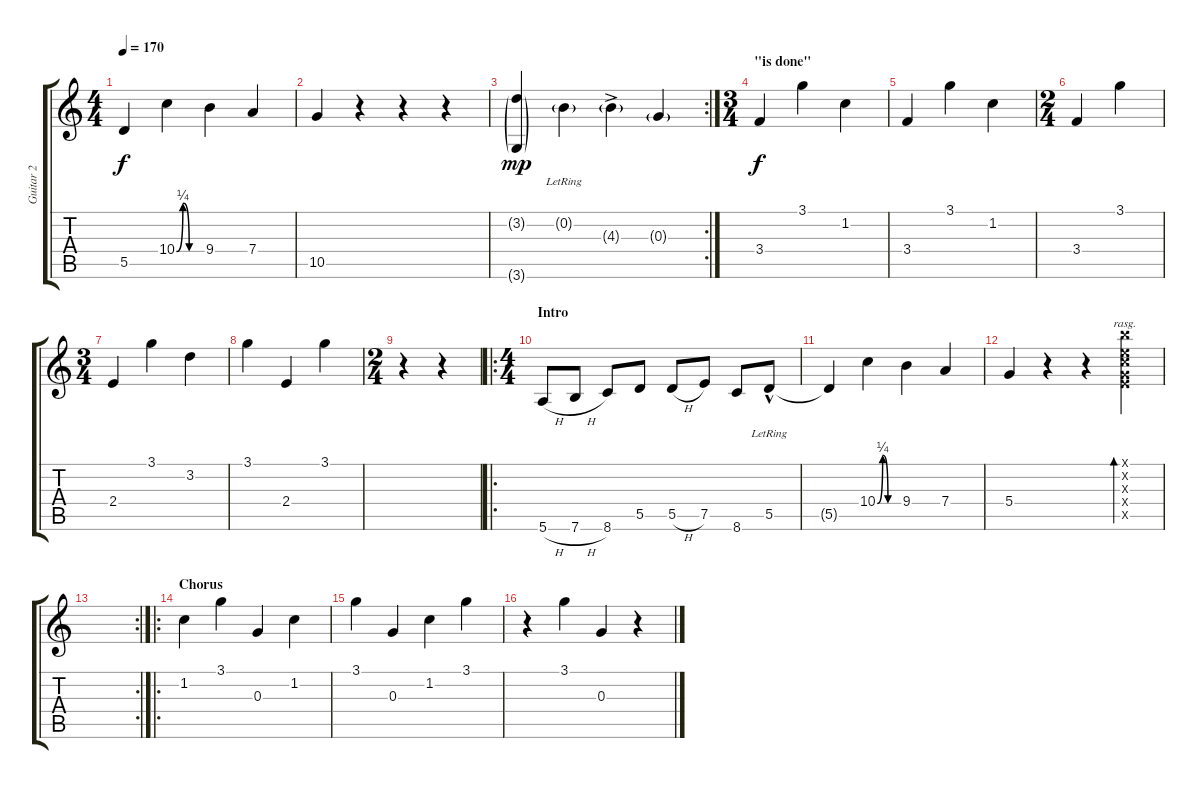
\track ("Guitar 2" "Guitar 2") {instrument acousticguitarsteel}
\staff {score tabs}
\tuning (E4 B3 G3 D3 A2 E2) {hide}
\ts (4 4)
\tempo 170
\clef g2
\ks c
5.5{t}.4{dy f} 10.4{be (custom 0 0 15 1 30 0 60 0)}.4 9.4.4 7.4.4 |
10.5.4 r.4 r.4 r.4 |
\rc 2
(3.2{g} 3.6{g}).4{dy mp} 0.2{g lr}.4 4.3{g ac}.4 0.3{g}.4 |
\ts (3 4)
\section ("" "\"is done\"")
3.4.4{dy f} 3.1.4 1.2.4 |
3.4.4 3.1.4 1.2.4 |
\ts (2 4)
3.4.4 3.1.4 |
\ts (3 4)
2.4.4 3.1.4 3.2.4 |
3.1.4 2.4.4 3.1.4 |
\ts (2 4)
r.4 r.4 |
\ro
\ts (4 4)
\section ("" "Intro")
5.6{h}.8 7.6{h}.8 8.6.8 5.5.8 5.5{h}.8 7.5.8 8.6.8 5.5{hac lr}.8 |
5.5{t}.4 10.4{be (custom 0 0 15 1 30 0 60 0)}.4 9.4.4 7.4.4 |
5.4.4 r.4 r.4 (7.1{x} 5.2{x} 5.3{x} 5.4{x} 7.5{x}).4{bd 480 rasg ii} |
\rc 2
|
\ro
\section ("" "Chorus")
1.2.4 3.1.4 0.3.4 1.2.4 |
3.1.4 0.3.4 1.2.4 3.1.4 |
r.4 3.1.4 0.3.4 r.4
